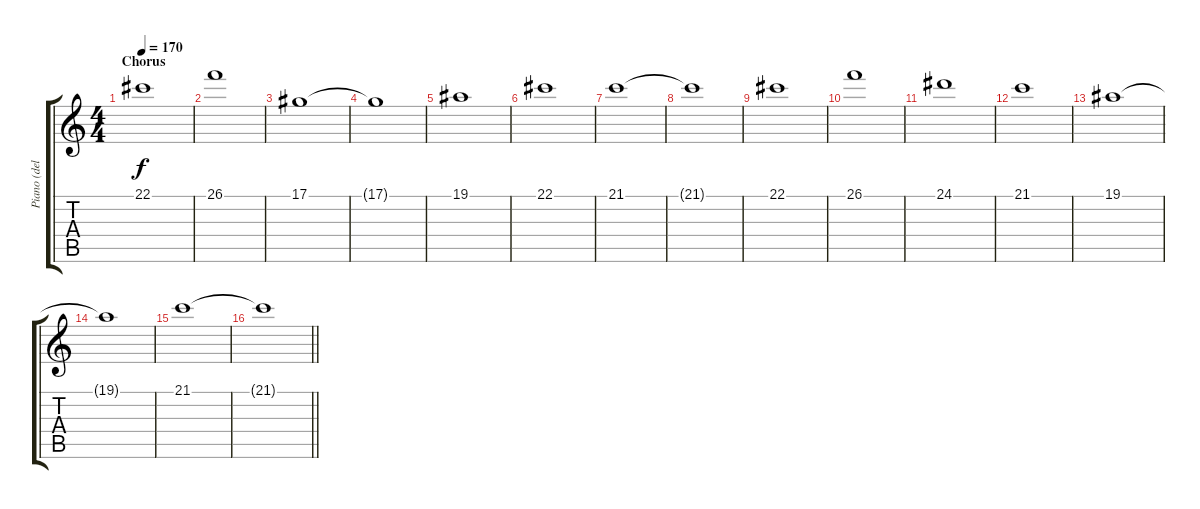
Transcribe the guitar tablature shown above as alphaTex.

\track ("Piano (delayed)" "Piano (del") {instrument brightacousticpiano}
\staff {score tabs}
\tuning (Eb4 Bb3 Gb3 Db3 Ab2 Db2) {hide}
\ts (4 4)
\section ("" "Chorus")
\tempo 170
\clef g2
\ks c
22.1.1{dy f} |
26.1.1 |
17.1.1 |
17.1{t}.1 |
19.1.1 |
22.1.1 |
21.1.1 |
21.1{t}.1 |
22.1.1 |
26.1.1 |
24.1.1 |
21.1.1 |
19.1.1 |
19.1{t}.1 |
21.1.1 |
\barLineRight lightlight
21.1{t}.1
